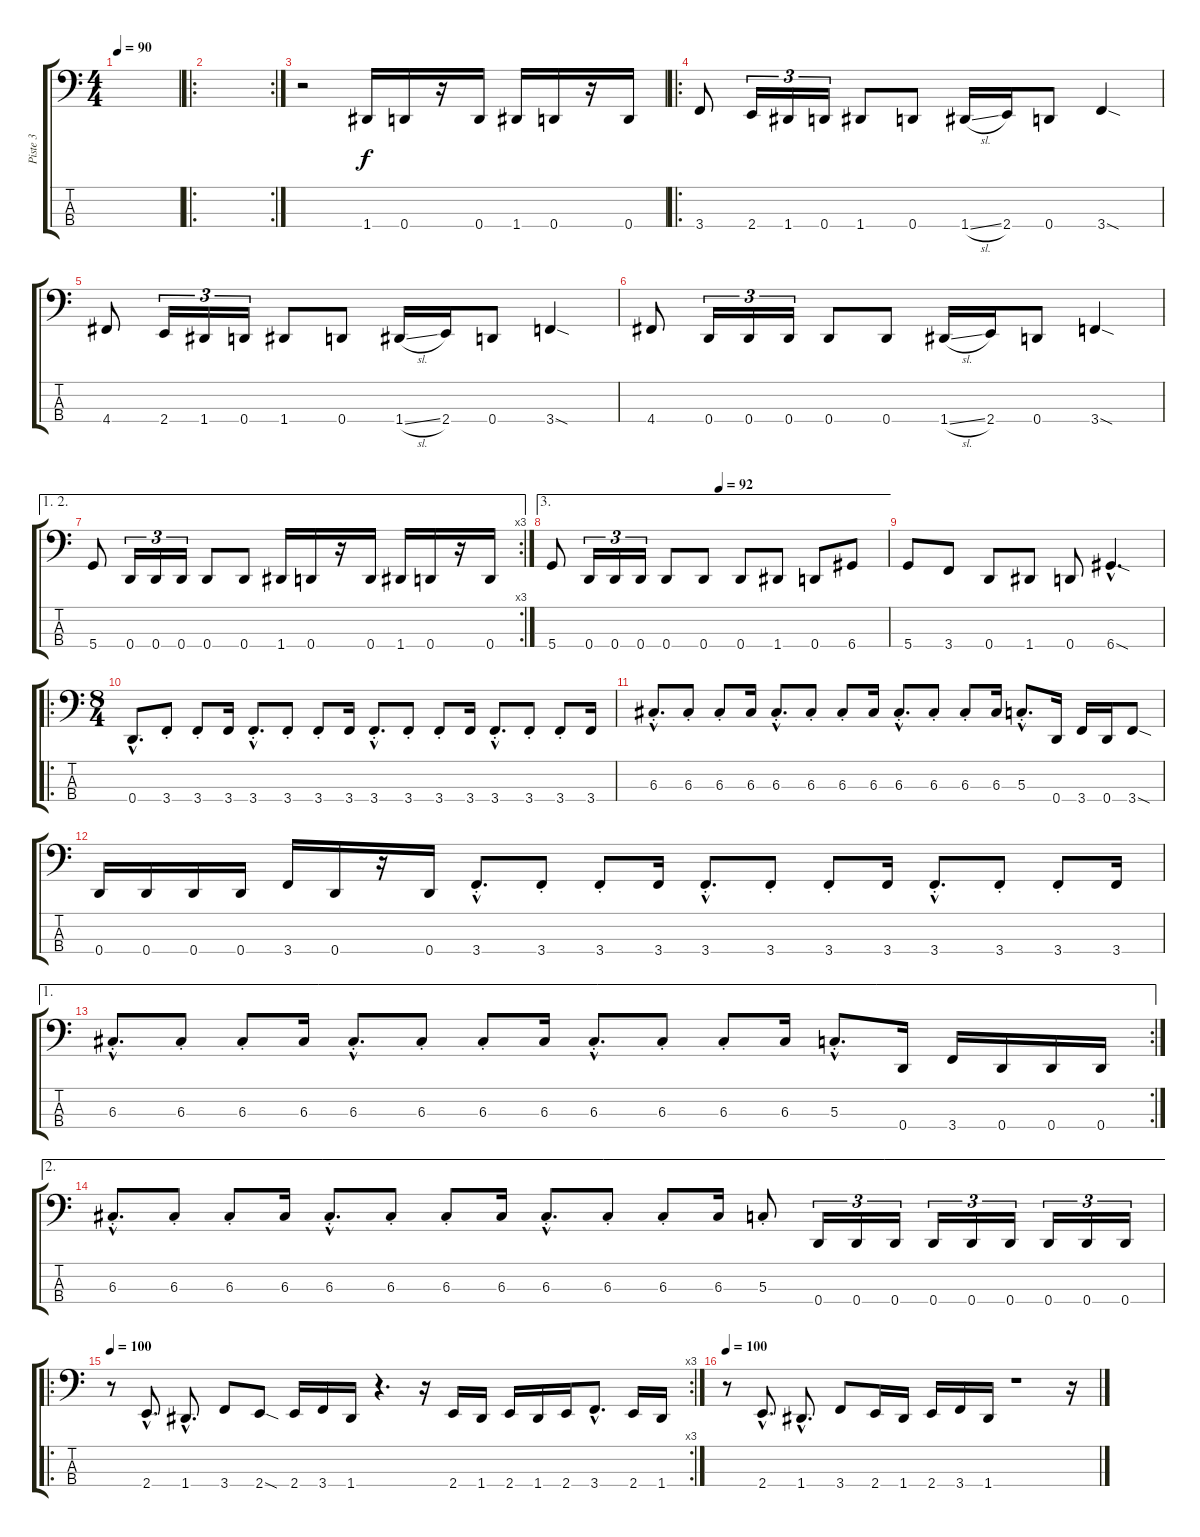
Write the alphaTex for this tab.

\track ("Piste 3" "Piste 3") {instrument electricbasspick}
\staff {score tabs}
\tuning (F2 C2 G1 D1) {hide}
\ts (4 4)
\tempo 90
\clef f4
\ks c
|
\ro
\rc 2
|
r.2 1.4.16 0.4.16 r.16 0.4.16 1.4.16 0.4.16 r.16 0.4.16 |
\ro
3.4.8 2.4.16{tu (3 2)} 1.4.16{tu (3 2)} 0.4.16{tu (3 2)} 1.4.8 0.4.8 1.4{sl}.16 2.4.16 0.4.8 3.4{sod}.4 |
4.4.8 2.4.16{tu (3 2)} 1.4.16{tu (3 2)} 0.4.16{tu (3 2)} 1.4.8 0.4.8 1.4{sl}.16 2.4.16 0.4.8 3.4{sod}.4 |
4.4.8 0.4.16{tu (3 2)} 0.4.16{tu (3 2)} 0.4.16{tu (3 2)} 0.4.8 0.4.8 1.4{sl}.16 2.4.16 0.4.8 3.4{sod}.4 |
\ae (1 2)
\rc 3
5.4.8 0.4.16{tu (3 2)} 0.4.16{tu (3 2)} 0.4.16{tu (3 2)} 0.4.8 0.4.8 1.4.16 0.4.16 r.16 0.4.16 1.4.16 0.4.16 r.16 0.4.16 |
\ae 3
\tempo (92 0.5)
5.4.8 0.4.16{tu (3 2)} 0.4.16{tu (3 2)} 0.4.16{tu (3 2)} 0.4.8 0.4.8 0.4.8 1.4.8 0.4.8 6.4.8 |
5.4.8 3.4.8 0.4.8 1.4.8 0.4.8 6.4{sod hac}.4{d} |
\ro
\ts (8 4)
0.4{hac}.8{d} 3.4{st}.8 3.4{st}.8 3.4.16 3.4{hac st}.8{d} 3.4{st}.8 3.4{st}.8 3.4.16 3.4{hac st}.8{d} 3.4{st}.8 3.4{st}.8 3.4.16 3.4{hac st}.8{d} 3.4{st}.8 3.4{st}.8 3.4.16 |
6.3{hac st}.8{d} 6.3{st}.8 6.3{st}.8 6.3.16 6.3{hac st}.8{d} 6.3{st}.8 6.3{st}.8 6.3.16 6.3{hac st}.8{d} 6.3{st}.8 6.3{st}.8 6.3.16 5.3{hac st}.8{d} 0.4.16 3.4.16 0.4.16 3.4{sod}.8 |
0.4.16 0.4.16 0.4.16 0.4.16 3.4.16 0.4.16 r.16 0.4.16 3.4{hac st}.8{d} 3.4{st}.8 3.4{st}.8 3.4.16 3.4{hac st}.8{d} 3.4{st}.8 3.4{st}.8 3.4.16 3.4{hac st}.8{d} 3.4{st}.8 3.4{st}.8 3.4.16 |
\ae 1
\rc 2
6.3{hac st}.8{d} 6.3{st}.8 6.3{st}.8 6.3.16 6.3{hac st}.8{d} 6.3{st}.8 6.3{st}.8 6.3.16 6.3{hac st}.8{d} 6.3{st}.8 6.3{st}.8 6.3.16 5.3{hac st}.8{d} 0.4.16 3.4.16 0.4.16 0.4.16 0.4.16 |
\ae 2
6.3{hac st}.8{d} 6.3{st}.8 6.3{st}.8 6.3.16 6.3{hac st}.8{d} 6.3{st}.8 6.3{st}.8 6.3.16 6.3{hac st}.8{d} 6.3{st}.8 6.3{st}.8 6.3.16 5.3{st}.8 0.4.16{tu (3 2)} 0.4.16{tu (3 2)} 0.4.16{tu (3 2)} 0.4.16{tu (3 2)} 0.4.16{tu (3 2)} 0.4.16{tu (3 2)} 0.4.16{tu (3 2)} 0.4.16{tu (3 2)} 0.4.16{tu (3 2)} |
\ro
\rc 3
\tempo 100
r.8 2.4{hac}.8{d} 1.4{hac}.8{d} 3.4.8 2.4{sod}.8 2.4.16 3.4.16 1.4.16 r.4{d} r.16 2.4.16 1.4.16 2.4.16 1.4.16 2.4.16 3.4{hac}.8{d} 2.4.16 1.4.16 |
\tempo 100
r.8 2.4{hac}.8{d} 1.4{hac}.8{d} 3.4.8 2.4.16 1.4.16 2.4.16 3.4.16 1.4.16 r.1 r.16
